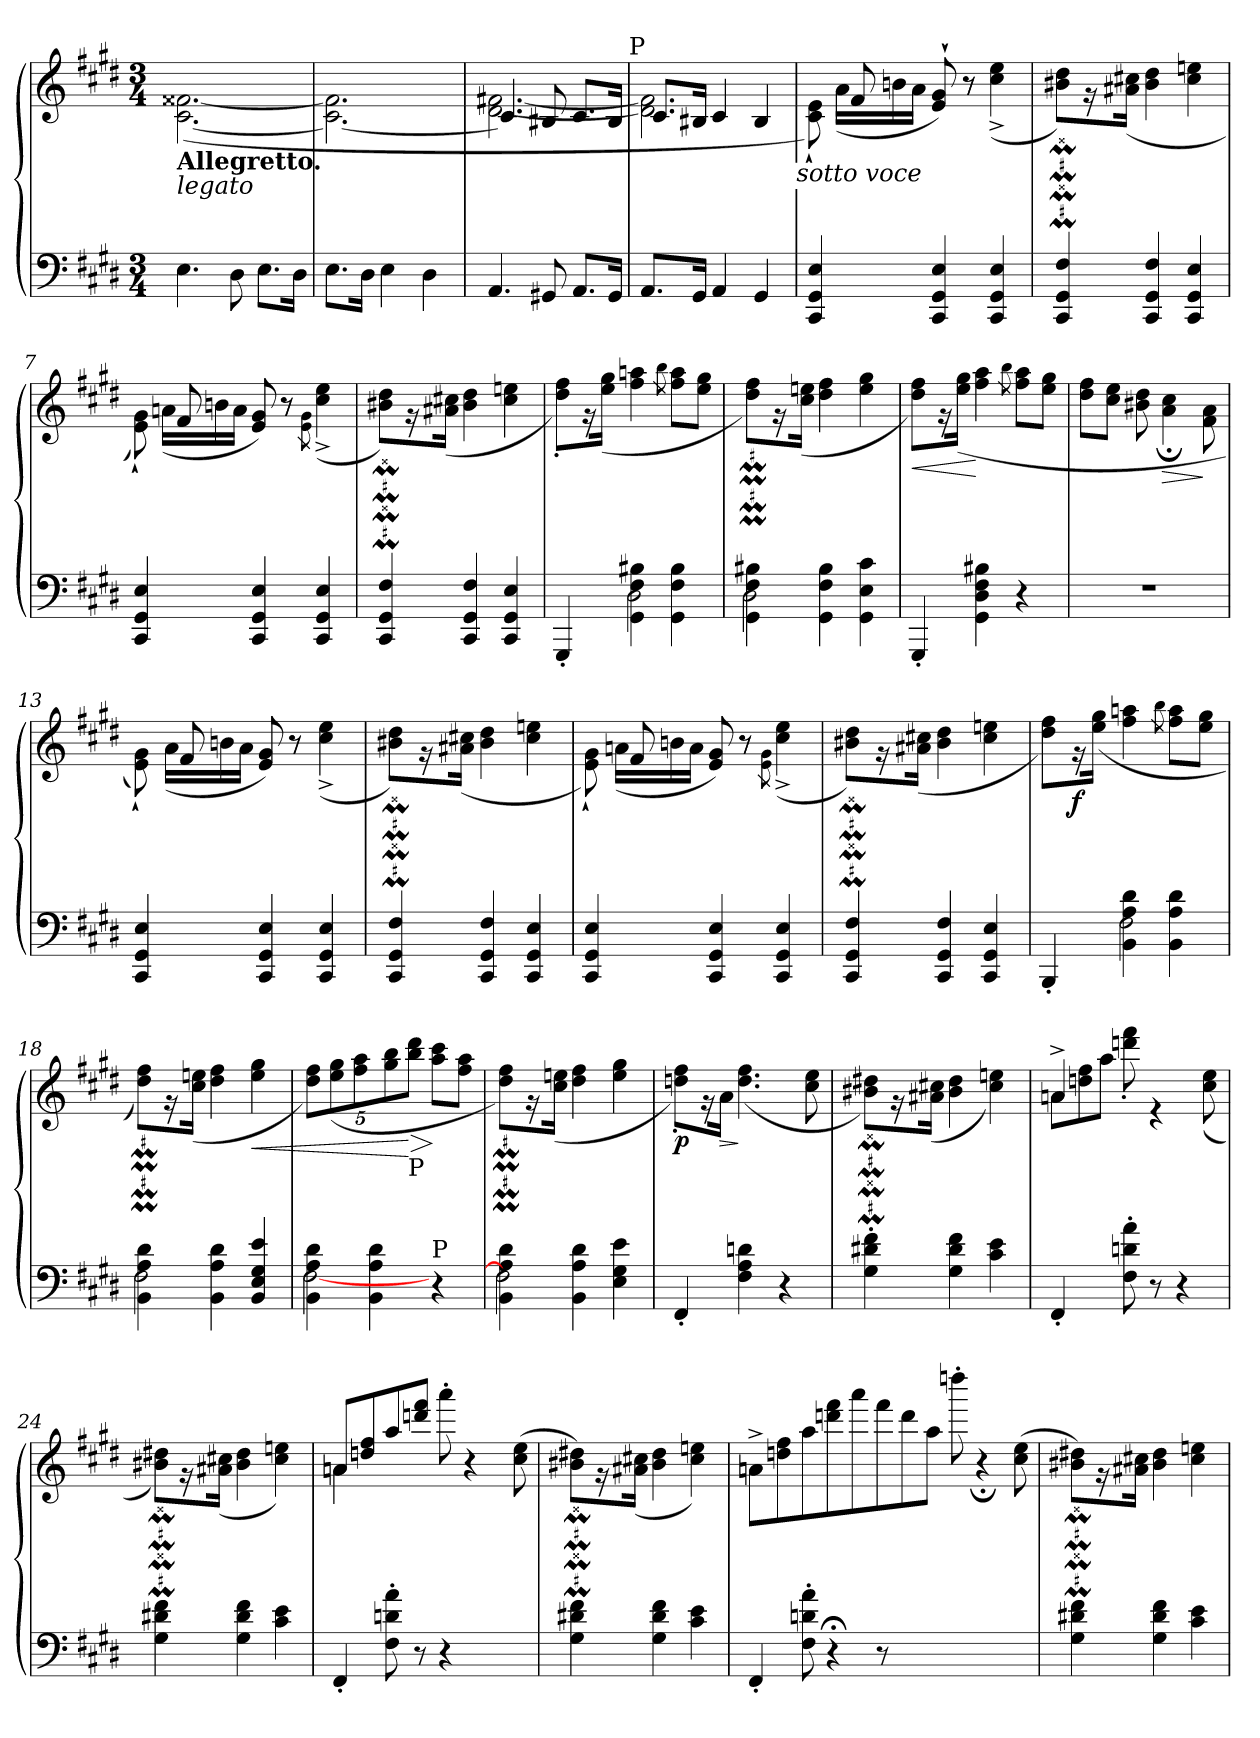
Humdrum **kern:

**kern	**kern	**dynam
*part1	*part1	*part1
*staff2	*staff1	*staff1/2
*clefF4	*clefG2	*
*k[f#c#g#d#]	*k[f#c#g#d#]	*
*c#:	*c#:	*
*M3/4	*M3/4	*
=1	=1	=1
*	*^	*
!	!LO:TX:b:B:t=Allegretto.	!	!
!	!LO:TX:b:i:t=legato	!	!
4.E\	2.ryy	(>[2.c#\ [2.f##X\	.
8D#\	.	.	.
8.E\L	.	.	.
16D#\Jk	.	.	.
=2	=2	=2	=2
8.E\L	2.ryy	2.c#\_ 2.f##\]	.
16D#\Jk	.	.	.
4E\	.	.	.
4D#\	.	.	.
=3	=3	=3	=3
*	*	*^	*
4.AA/	2.ryy	[2.d#\ [2.f#X\	4.c#/]	.
8GG#X/	.	.	8B#X/	.
8.AA/L	.	.	8.c#/L	.
16GG#/Jk	.	.	16B#/Jk	.
!	!	!	!LO:TX:a:t=P	!
=4	=4	=4	=4	=4
8.AA/L	2.ryy	2.d#\] 2.f#\]	8.c#/L	.
16GG#/Jk	.	.	16B#X/Jk	.
4AA/	.	.	4c#/	.
4GG#/	.	.	4B#/	.
!	!	!	!LO:TX:b:i:t=sotto voce	!
=5	=5	=5	=5	=5
4CC#/ 4GG#/ 4E/	2.ryy	8c#\` 8e\`)	8ryy	.
*	*	*Xtuplet	*	*
.	.	(<24a\LL	8f#/	.
.	.	24bn\	.	.
.	.	24a\JJ	.	.
4CC#/ 4GG#/ 4E/	.	8ryy	8e/` 8g#/`)	.
.	.	8r	8r	.
4CC#/ 4GG#/ 4E/	.	(>4cc#\^ 4ee\^	4ryy	.
*	*	*v	*v	*
!!LO:LB:g=z
=6	=6	=6	=6
4CC#/ 4GG#/ 4F#/	2.ryy	8b#X\M 8dd#\ML)	.
.	.	16r	.
.	.	(>16a#X\ 16cc#\Jk	.
4CC#/ 4GG#/ 4F#/	.	4b#\ 4dd#\	.
4CC#/ 4GG#/ 4E/	.	4cc#\ 4ee\	.
=7	=7	=7	=7
*	*	*^	*
4CC#/ 4GG#/ 4E/	2.ryy	8e\` 8g#\`)	8ryy	.
.	.	(>24an\LL	8f#/	.
.	.	24bn\	.	.
.	.	24a\JJ	.	.
4CC#/ 4GG#/ 4E/	.	8ryy	8e/ 8g#/)	.
.	.	8r	8r	.
.	.	8qe\ 8qg#\	.	.
4CC#/ 4GG#/ 4E/	.	(>4cc#\^ 4ee\^	4ryy	.
*	*	*v	*v	*
=8	=8	=8	=8
4CC#/ 4GG#/ 4F#/	2.ryy	8b#X\M 8dd#\ML)	.
.	.	16r	.
.	.	(>16a#X\ 16cc#\Jk	.
4CC#/ 4GG#/ 4F#/	.	4b#\ 4dd#\	.
4CC#/ 4GG#/ 4E/	.	4cc#\ 4ee\	.
=9	=9	=9	=9
*^	*	*	*
4GGG#'/	4ryy	2.ryy	8dd#\' 8ff#\'L)	.
.	.	.	16r	.
.	.	.	(>16ee\ 16gg#\Jk	.
4GG#\ 4F#\ 4B#X\	2D#\	.	4ff#\ 4aan\	.
.	.	.	8qbb\	.
4GG#\ 4F#\ 4B#\	.	.	8ff#\ 8aa\L	.
.	.	.	8ee\ 8gg#\J	.
=10	=10	=10	=10	=10
4GG#\ 4F#\ 4B#X\	2D#\	2.ryy	8dd#\M 8ff#\ML)	.
.	.	.	16r	.
.	.	.	(<16cc#\ 16ee\Jk	.
4GG#\ 4F#\ 4B#\	.	.	4dd#\ 4ff#\	.
4GG#\ 4E\ 4c#\	4ryy	.	4ee\ 4gg#\	.
=11	=11	=11	=11	=11
!	!	!	!	!LO:HP:b
*v	*v	*	*	*
4GGG#'/	2.ryy	8dd#\ 8ff#\L)	<
.	.	16r	.
.	.	(>16ee\ 16gg#\Jk	.
4GG#\ 4D#\ 4F#\ 4B#X\	.	4ff#\ 4aa\	[
.	.	8qbb\	.
4r	.	8ff#\ 8aa\L	.
.	.	8ee\ 8gg#\J	.
!!LO:LB:g=z	!!
=12	=12	=12	=12
2.r	2.ryy	8dd#\ 8ff#\L	.
.	.	8cc#\ 8ee\J	.
.	.	8b#X\ 8dd#\	.
!	!	!	!LO:HP:b
.	.	4a\; 4cc#\;	>
.	.	8f#\ 8a\	]
=13	=13	=13	=13
*	*	*^	*
4CC#/ 4GG#/ 4E/	2.ryy	8e\` 8g#\`)	8ryy	.
.	.	(>24a\LL	8f#/	.
.	.	24bn\	.	.
.	.	24a\JJ	.	.
4CC#/ 4GG#/ 4E/	.	8ryy	8e/ 8g#/)	.
.	.	8r	8r	.
4CC#/ 4GG#/ 4E/	.	(>4cc#\^ 4ee\^	4ryy	.
*	*	*v	*v	*
=14	=14	=14	=14
4CC#/ 4GG#/ 4F#/	2.ryy	8b#X\M 8dd#\ML)	.
.	.	16r	.
.	.	(>16a#X\ 16cc#\Jk	.
4CC#/ 4GG#/ 4F#/	.	4b#\ 4dd#\	.
4CC#/ 4GG#/ 4E/	.	4cc#\ 4ee\	.
=15	=15	=15	=15
*	*	*^	*
4CC#/ 4GG#/ 4E/	2.ryy	8e\` 8g#\`)	8ryy	.
.	.	(>24an\LL	8f#/	.
.	.	24bn\	.	.
.	.	24a\JJ	.	.
4CC#/ 4GG#/ 4E/	.	8ryy	8e/ 8g#/)	.
.	.	8r	8r	.
.	.	8qe\ 8qg#\	.	.
4CC#/ 4GG#/ 4E/	.	(>4cc#\^ 4ee\^	4ryy	.
*	*	*v	*v	*
=16	=16	=16	=16
4CC#/ 4GG#/ 4F#/	2.ryy	8b#X\M 8dd#\ML)	.
.	.	16r	.
.	.	(>16a#X\ 16cc#\Jk	.
4CC#/ 4GG#/ 4F#/	.	4b#\ 4dd#\	.
4CC#/ 4GG#/ 4E/	.	4cc#\ 4ee\	.
!!LO:LB:g=z	!!
=17	=17	=17	=17
*^	*	*	*
4BBB'/	4ryy	2.ryy	8dd#\ 8ff#\L)	.
!	!	!	!	!LO:DY:b
.	.	.	16r	f
.	.	.	(>16ee\ 16gg#\Jk	.
4BB\ 4A\ 4d#\	2F#\	.	4ff#\ 4aan\	.
.	.	.	8qbb\	.
4BB\ 4A\ 4d#\	.	.	8ff#\ 8aa\L	.
.	.	.	8ee\ 8gg#\J	.
=18	=18	=18	=18	=18
4BB\ 4A\ 4d#\	2F#\	2.ryy	8dd#\M 8ff#\ML)	.
.	.	.	16r	.
.	.	.	(>16cc#\ 16ee\Jk	.
4BB\ 4A\ 4d#\	.	.	4dd#\ 4ff#\	.
!	!	!	!	!LO:HP:b
4BB/ 4E/ 4G#/ 4e/	4ryy	.	4ee\ 4gg#\	<
=19	=19	=19	=19	=19
*	*	*	*tuplet	*
*	*	*	*Xbrackettup	*
4BB\ 4A\ 4d#\	[2F#\	2.ryy	10dd#\ 10ff#\L)	.
.	.	.	(>10ee\ 10gg#\	.
.	.	.	10ff#\ 10aa\	.
4BB\ 4A\ 4d#\	.	.	.	.
.	.	.	10gg#\ 10bb\	.
!	!	!	!LO:TX:b:t=P	!
!	!	!	!	!LO:HP:n=1:b
.	.	.	10bb\ 10ddd#\J	[ >
!LO:TX:a:t=P	!	!	!	!
4r	4ryy	.	8aa\ 8ccc#\L	]
.	.	.	8ff#\ 8aa\J	.
=20	=20	=20	=20	=20
4BB\ 4A\ 4d#\	2F#\]	2.ryy	8dd#\M 8ff#\ML)	.
.	.	.	16r	.
.	.	.	(>16cc#\ 16ee\Jk	.
4BB\ 4A\ 4d#\	.	.	4dd#\ 4ff#\	.
4E\ 4G#\ 4e\	4ryy	.	4ee\ 4gg#\	.
=21	=21	=21	=21	=21
!	!	!	!	!LO:DY:b
*v	*v	*	*	*
4FF#'/	2.ryy	8ddn\' 8ff#\'L)	p
.	.	16r	.
!	!	!	!LO:HP:b
.	.	16a\Jk	>
4F#\ 4A\ 4dn\	.	(>4.dd\ 4.ff#\	]
4r	.	.	.
.	.	8cc#\ 8ee\	.
=22	=22	=22	=22
4G#\' 4d#X\' 4f#\'	2.ryy	8b#X\M 8dd#X\ML)	.
.	.	16r	.
.	.	(>16a#X\ 16cc#\Jk	.
4G#\ 4d#\ 4f#\	.	4b#\ 4dd#\	.
4c#\ 4e\	.	4cc#\ 4ee\)	.
!!LO:LB:g=z
=23	=23	=23	=23
*	*	*Xtuplet	*
*	*	*^	*
4FF#'/	2.ryy	12an\L	4a^/	.
.	.	12ddn!\ 12ff#!\	.	.
.	.	12aa!\J	.	.
8F#\' 8dn\' 8a\'	.	8dddn\' 8fff#\'	2ryy	.
8r	.	4r	.	.
4r	.	.	.	.
.	.	(>8cc#\ 8ee\	.	.
*	*	*v	*v	*
=24	=24	=24	=24
4G#\ 4d#X\ 4f#\	2.ryy	8b#X\M 8dd#X\ML)	.
.	.	16r	.
.	.	(>16a#X\ 16cc#\Jk	.
4G#\ 4d#\ 4f#\	.	4b#\ 4dd#\	.
4c#\ 4e\	.	4cc#\ 4ee\)	.
=25	=25	=25	=25
*	*	*^	*
4FF#'/	2.ryy	8an/L	4an\	.
.	.	8ddn!/ 8ff#!/	.	.
8F#\' 8dn\' 8a\'	.	8aa!/	2ryy	.
8r	.	8dddn!/ 8fff#!/J	.	.
4r	.	8aaa'\	.	.
.	.	4r	.	.
4ryy	4ryy	.	4ryy	.
.	.	(>8cc#\ 8ee\	.	.
*	*	*v	*v	*
=26	=26	=26	=26
4G#\ 4d#X\ 4f#\	2.ryy	8b#X\M 8dd#X\ML)	.
.	.	16r	.
.	.	(>16a#X\ 16cc#\Jk	.
4G#\ 4d#\ 4f#\	.	4b#\ 4dd#\	.
4c#\ 4e\	.	4cc#\ 4ee\)	.
!!LO:PB:g=z
=27	=27	=27	=27
*	*	*^	*
4FF#'/	2.ryy	8an\L	4an^\	.
.	.	8ddn!\ 8ff#!\	.	.
8F#\' 8dn\' 8a\'	.	8aa!\	2ryy	.
4r;	.	8dddn!\ 8fff#!\	.	.
.	.	8aaa!\	.	.
8r	.	8fff#!\	.	.
2.ryy	2.ryy	8ddd!\	2.ryy	.
.	.	8aa!\J	.	.
.	.	8ddddn'\	.	.
.	.	4r;	.	.
.	.	(>8cc#\ 8ee\	.	.
*	*	*v	*v	*
=28	=28	=28	=28
4G#\ 4d#X\ 4f#\	2.ryy	8b#X\M 8dd#X\ML)	.
.	.	16r	.
.	.	16a#X\ 16cc#\Jk	.
4G#\ 4d#\ 4f#\	.	4b#\ 4dd#\	.
4c#\ 4e\	.	4cc#\ 4ee\	.
*	*v	*v	*
=	=	=
*-	*-	*-
